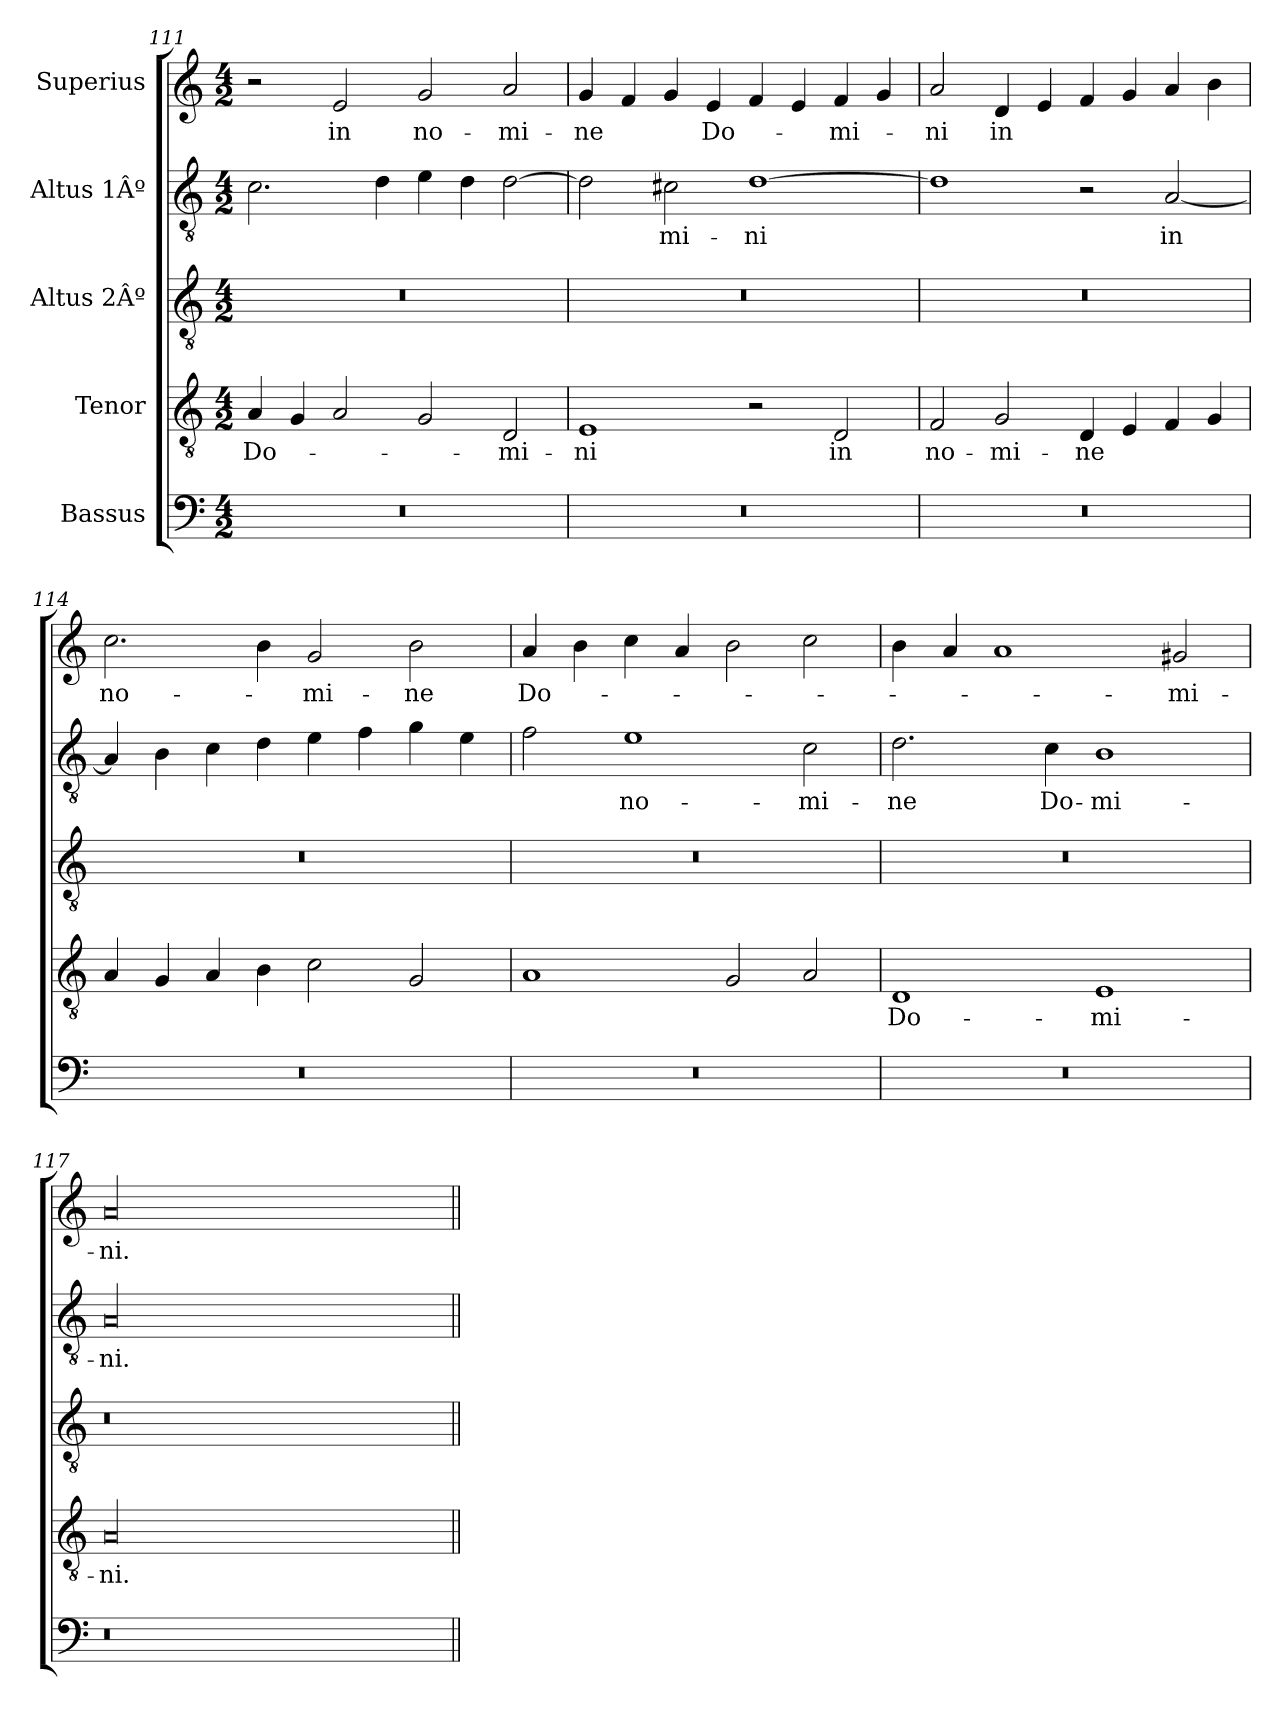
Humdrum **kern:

**kern	**kern	**text	**kern	**kern	**text	**kern	**text
*part5	*part4	*part4	*part3	*part2	*part2	*part1	*part1
*staff5	*staff4	*staff4	*staff3	*staff2	*staff2	*staff1	*staff1
*I"Bassus	*I"Tenor	*	*I"Altus 2Âº	*I"Altus 1Âº	*	*I"Superius	*
*clefF4	*clefGv2	*	*clefGv2	*clefGv2	*	*clefG2	*
*k[]	*k[]	*	*k[]	*k[]	*	*k[]	*
*M4/2	*M4/2	*	*M4/2	*M4/2	*	*M4/2	*
=111	=111	=111	=111	=111	=111	=111	=111
0r	4A/	Do-	0r	2.c\	.	2r	.
.	4G/	.	.	.	.	.	.
.	2A/	.	.	.	.	2e/	in
.	.	.	.	4d\	.	.	.
.	2G/	.	.	4e\	.	2g/	no-
.	.	.	.	4d\	.	.	.
.	2D/	-mi-	.	[2d\	.	2a/	-mi-
=112	=112	=112	=112	=112	=112	=112	=112
0r	1E/	-ni	0r	2d\]	.	4g/	-ne
.	.	.	.	.	.	4f/	.
.	.	.	.	2c#X\	-mi-	4g/	.
.	.	.	.	.	.	4e/	Do-
.	2r	.	.	[1d\	-ni	4f/	.
.	.	.	.	.	.	4e/	.
.	2D/	in	.	.	.	4f/	-mi-
.	.	.	.	.	.	4g/	.
=113	=113	=113	=113	=113	=113	=113	=113
0r	2F/	no-	0r	1d\]	.	2a/	-ni
.	2G/	-mi-	.	.	.	4d/	in
.	.	.	.	.	.	4e/	.
.	4D/	-ne	.	2r	.	4f/	.
.	4E/	.	.	.	.	4g/	.
.	4F/	.	.	[2A/	in	4a/	.
.	4G/	.	.	.	.	4b\	.
=114	=114	=114	=114	=114	=114	=114	=114
0r	4A/	.	0r	4A/]	.	2.cc\	no-
.	4G/	.	.	4B\	.	.	.
.	4A/	.	.	4c\	.	.	.
.	4B\	.	.	4d\	.	4b\	.
.	2c\	.	.	4e\	.	2g/	-mi-
.	.	.	.	4f\	.	.	.
.	2G/	.	.	4g\	.	2b\	-ne
.	.	.	.	4e\	.	.	.
=115	=115	=115	=115	=115	=115	=115	=115
0r	1A/	.	0r	2f\	.	4a/	Do-
.	.	.	.	.	.	4b\	.
.	.	.	.	1e\	no-	4cc\	.
.	.	.	.	.	.	4a/	.
.	2G/	.	.	.	.	2b\	.
.	2A/	.	.	2c\	-mi-	2cc\	.
=116	=116	=116	=116	=116	=116	=116	=116
0r	1D/	Do-	0r	2.d\	-ne	4b\	.
.	.	.	.	.	.	4a/	.
.	.	.	.	.	.	1a/	.
.	.	.	.	4c\	Do-	.	.
.	1E/	-mi-	.	1B\	-mi-	.	.
.	.	.	.	.	.	2g#X/	-mi-
=117	=117	=117	=117	=117	=117	=117	=117
0r	00A/	-ni.	0r	00A/	-ni.	00a/	-ni.
0ryy	.	.	0ryy	.	.	.	.
=||	=||	=||	=||	=||	=||	=||	=||
*-	*-	*-	*-	*-	*-	*-	*-
